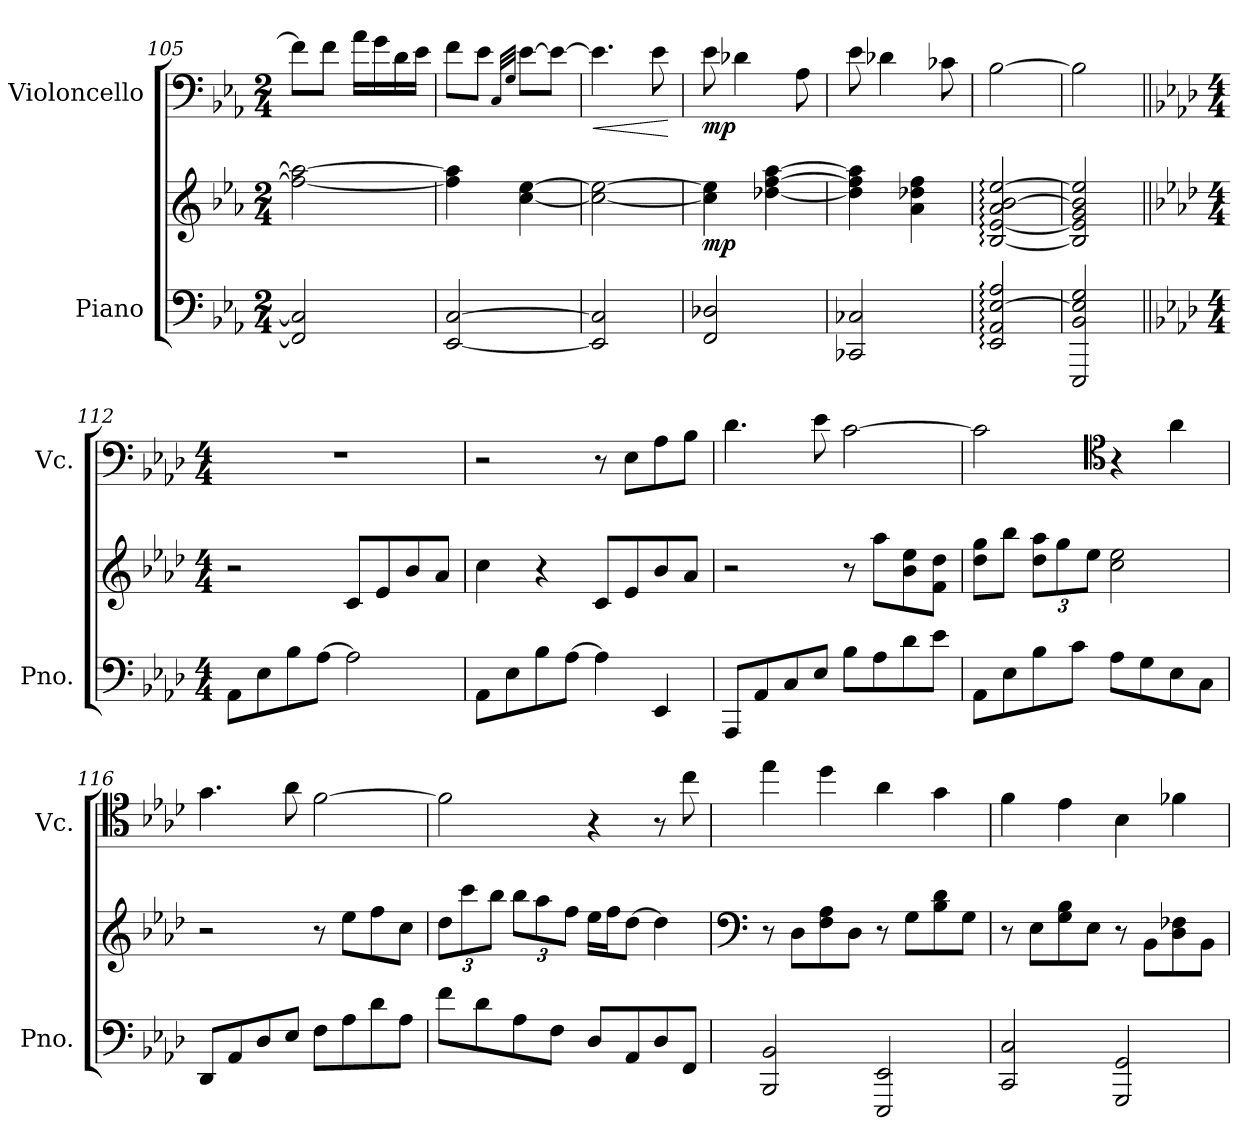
**kern	**kern	**dynam	**kern	**dynam
*part2	*part2	*part2	*part1	*part1
*staff3	*staff2	*staff2/3	*staff1	*staff1
*I"Piano	*	*	*I"Violoncello	*
*I'Pno.	*	*	*I'Vc.	*
*clefF4	*clefG2	*	*clefF4	*
*k[b-e-a-]	*k[b-e-a-]	*	*k[b-e-a-]	*
*M2/4	*M2/4	*	*M2/4	*
=105	=105	=105	=105	=105
2FF/] 2C/]	2ff\_ 2aa-\_	.	8f\L]	.
.	.	.	8f\J	.
.	.	.	16a-\LL	.
.	.	.	16g\	.
.	.	.	16d\	.
.	.	.	16e-\JJ	.
=106	=106	=106	=106	=106
[2EE-/ [2C/	4ff\] 4aa-\]	.	8f\L	.
.	.	.	8e-\J	.
.	.	.	32qC/LLL	.
.	.	.	32qG/JJJ	.
.	[4cc\ [4ee-\	.	[8e-\L	.
.	.	.	8e-\J_	.
=107	=107	=107	=107	=107
!	!	!	!	!LO:HP:b
2EE-/] 2C/]	2cc\_ 2ee-\_	.	4.e-\]	<
.	.	.	8e-\	.
.	.	.	.	[
=108	=108	=108	=108	=108
!	!	!LO:DY:b	!	!LO:DY:b
2FF/ 2D-X/	4cc\] 4ee-\]	mp	8e-\	mp
.	.	.	4d-X\	.
.	[4dd-X\ [4ff\ [4aa-\	.	.	.
.	.	.	8A-\	.
=109	=109	=109	=109	=109
2CC-X/ 2C-X/	4dd-\] 4ff\] 4aa-\]	.	8e-\	.
.	.	.	4d-X\	.
.	4a-\ 4dd-X\ 4ff\	.	.	.
.	.	.	8c-X\	.
=110	=110	=110	=110	=110
2EE-/: 2AA-/: [2E-/: 2A-/:	[2B-/: [2e-/: 2a-/: [2b-/: [2ee-/:	.	[2B-\	.
!!LO:LB:g=z
=111	=111	=111	=111	=111
2EEE-/Z 2BB-/Z 2E-/]Z 2G/Z	2B-/]Z 2e-/]Z 2g/Z 2b-/]Z 2ee-/]Z	.	2B-Z\]	.
=112||	=112||	=112||	=112||	=112||
!!LO:REH:place=s1:a:Bi:fs=11:t=112
*k[b-e-a-d-]	*k[b-e-a-d-]	*	*k[b-e-a-d-]	*
*M4/4	*M4/4	*	*M4/4	*
*	*	*	*MM72	*
8AA-\L	2r	.	1r	.
8E-\	.	.	.	.
8B-\	.	.	.	.
[8A-\J	.	.	.	.
2A-\]	8c/L	.	.	.
.	8e-/	.	.	.
.	8b-/	.	.	.
.	8a-/J	.	.	.
=113	=113	=113	=113	=113
8AA-\L	4cc\	.	2r	.
8E-\	.	.	.	.
8B-\	4r	.	.	.
[8A-\J	.	.	.	.
4A-\]	8c/L	.	8r	.
.	8e-/	.	8E-\L	.
4EE-/	8b-/	.	8A-\	.
.	8a-/J	.	8B-\J	.
=114	=114	=114	=114	=114
8AAA-/L	2r	.	4.d-\	.
8AA-/	.	.	.	.
8C/	.	.	.	.
8E-/J	.	.	8e-\	.
8B-\L	8r	.	[2c\	.
8A-\	8aa-\L	.	.	.
8d-\	8b-\ 8ee-\	.	.	.
8e-\J	8f\ 8dd-\J	.	.	.
!!LO:LB:g=z
=115	=115	=115	=115	=115
8AA-\L	8dd-\ 8gg\L	.	2c\]	.
8E-\	8bb-\J	.	.	.
*	*Xbrackettup	*	*	*
8B-\	12dd-\ 12aa-\L	.	.	.
.	12gg\	.	.	.
8c\J	.	.	.	.
.	12ee-\J	.	.	.
*	*	*	*clefC4	*
8A-\L	2cc\ 2ee-\	.	4r	.
8G\	.	.	.	.
8E-\	.	.	4a-\	.
8C\J	.	.	.	.
=116	=116	=116	=116	=116
8DD-/L	2r	.	4.g\	.
8AA-/	.	.	.	.
8D-/	.	.	.	.
8E-/J	.	.	8a-\	.
8F\L	8r	.	[2f\	.
8A-\	8ee-\L	.	.	.
8d-\	8ff\	.	.	.
8A-\J	8cc\J	.	.	.
=117	=117	=117	=117	=117
8f\L	12dd-\L	.	2f\]	.
.	12ccc\	.	.	.
8d-\	.	.	.	.
.	12bb-\J	.	.	.
8A-\	12bb-\L	.	.	.
.	12aa-\	.	.	.
8F\J	.	.	.	.
.	12ff\J	.	.	.
8D-/L	16ee-\LL	.	4r	.
.	16ff\J	.	.	.
8AA-/	[8dd-\J	.	.	.
8D-/	4dd-\]	.	8r	.
8FF/J	.	.	8cc\	.
!!LO:PB:g=z
=118	=118	=118	=118	=118
*	*clefF4	*	*	*
2BBB-/ 2BB-/	8r	.	4ee-\	.
.	8D-\L	.	.	.
.	8F\ 8A-\	.	4dd-\	.
.	8D-\J	.	.	.
2EEE-/ 2EE-/	8r	.	4a-\	.
.	8G\L	.	.	.
.	8B-\ 8d-\	.	4g\	.
.	8G\J	.	.	.
=119	=119	=119	=119	=119
2CC/ 2C/	8r	.	4f\	.
.	8E-\L	.	.	.
.	8G\ 8B-\	.	4e-\	.
.	8E-\J	.	.	.
2GGG/ 2GG/	8r	.	4B-\	.
.	8BB-\L	.	.	.
.	8D-\ 8F-X\	.	4f-X\	.
.	8BB-\J	.	.	.
=	=	=	=	=
*-	*-	*-	*-	*-
